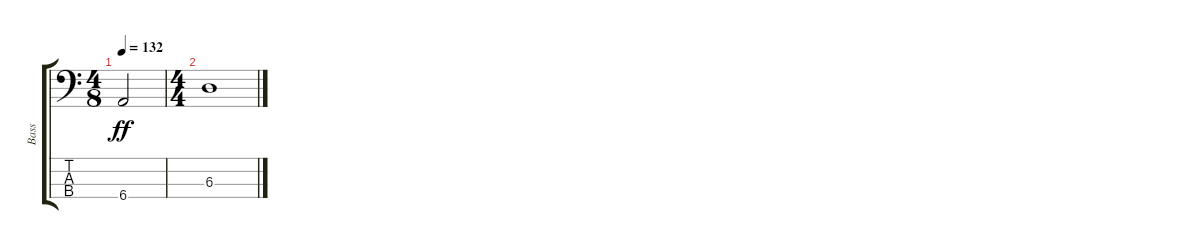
\track ("Bass" "Bass") {instrument electricbassfinger}
\staff {score tabs}
\tuning (Gb2 Db2 Ab1 Eb1) {hide}
\ts (4 8)
\tempo 132
\clef f4
\ks c
6.4{t}.2{dy ff} |
\ts (4 4)
6.3.1
